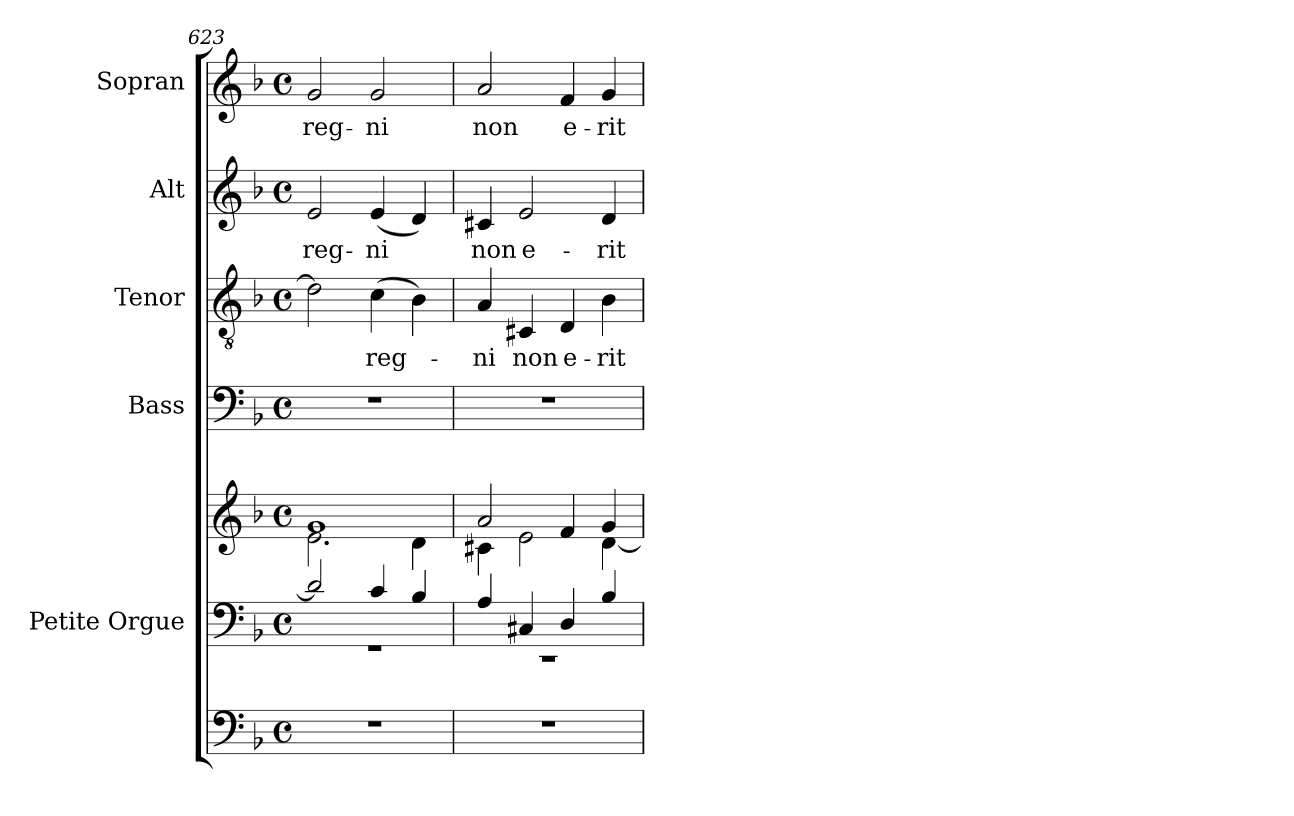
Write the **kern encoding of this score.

**kern	**kern	**kern	**kern	**kern	**text	**kern	**text	**kern	**text
*part6	*part5	*part5	*part4	*part3	*part3	*part2	*part2	*part1	*part1
*staff7	*staff6	*staff5	*staff4	*staff3	*staff3	*staff2	*staff2	*staff1	*staff1
*	*I"Petite Orgue	*	*I"Bass	*I"Tenor	*	*I"Alt	*	*I"Sopran	*
*	*I'Org. 1	*	*I'B.	*I'T.	*	*I'A.	*	*I'S.	*
*clefF4	*clefF4	*clefG2	*clefF4	*clefGv2	*	*clefG2	*	*clefG2	*
*k[b-]	*k[b-]	*k[b-]	*k[b-]	*k[b-]	*	*k[b-]	*	*k[b-]	*
*F:	*F:	*F:	*F:	*F:	*	*F:	*	*F:	*
*M4/4	*M4/4	*M4/4	*M4/4	*M4/4	*	*M4/4	*	*M4/4	*
*met(c)	*met(c)	*met(c)	*met(c)	*met(c)	*	*met(c)	*	*met(c)	*
=623	=623	=623	=623	=623	=623	=623	=623	=623	=623
*	*^	*^	*	*	*	*	*	*	*
!	!	!	!	!	!	!	!	!	!LO:LY:b	!	!LO:LY:b
1r	2d/]	1rGG	1g	2.e\	1r	2d\]	.	2e/	reg-	2g/	reg-
!	!	!	!	!	!	!	!LO:LY:b	!	!LO:LY:b	!	!LO:LY:b
.	4c/	.	.	.	.	(>4c\	reg-	(<4e/	-ni	2g/	-ni
.	4B-/	.	.	4d\	.	4B-\)	.	4d/)	.	.	.
=624	=624	=624	=624	=624	=624	=624	=624	=624	=624	=624	=624
!	!	!	!	!	!	!	!LO:LY:b	!	!LO:LY:b	!	!LO:LY:b
1r	4A/	1rEE	2a/	4c#X\	1r	4A/	-ni	4c#X/	non	2a/	non
!	!	!	!	!	!	!	!LO:LY:b	!	!LO:LY:b	!	!
.	4C#X/	.	.	2e\	.	4C#X/	non	2e/	e-	.	.
!	!	!	!	!	!	!	!LO:LY:b	!	!	!	!LO:LY:b
.	4D/	.	4f/	.	.	4D/	e-	.	.	4f/	e-
!	!	!	!	!	!	!	!LO:LY:b	!	!LO:LY:b	!	!LO:LY:b
.	4B-/	.	4g/	[<4d\	.	4B-\	-rit	4d/	-rit	4g/	-rit
*	*v	*v	*	*	*	*	*	*	*	*	*
*	*	*v	*v	*	*	*	*	*	*	*
=	=	=	=	=	=	=	=	=	=
*-	*-	*-	*-	*-	*-	*-	*-	*-	*-
